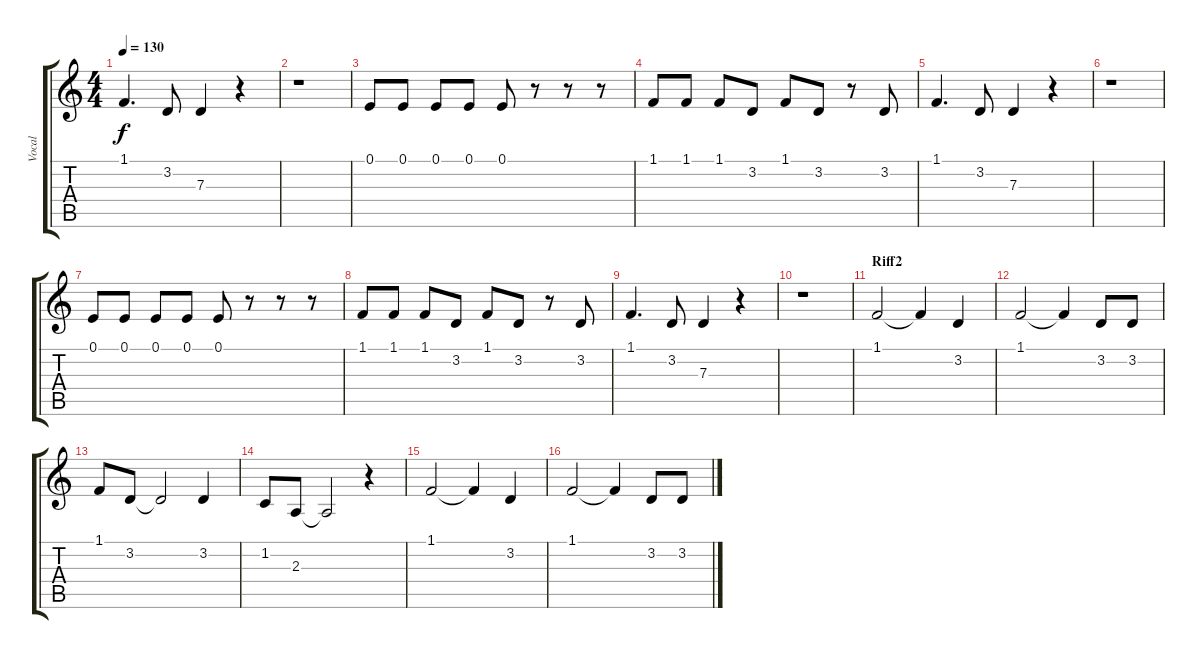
\track ("Vocal" "Vocal") {instrument synthbrass1}
\staff {score tabs}
\tuning (E4 B3 G3 D3 A2 E2) {hide}
\ts (4 4)
\tempo 130
\clef g2
\ks c
1.1.4{d dy f} 3.2.8 7.3.4 r.4 |
r.1 |
0.1.8 0.1.8 0.1.8 0.1.8 0.1.8 r.8 r.8 r.8 |
1.1.8 1.1.8 1.1.8 3.2.8 1.1.8 3.2.8 r.8 3.2.8 |
1.1.4{d} 3.2.8 7.3.4 r.4 |
r.1 |
0.1.8 0.1.8 0.1.8 0.1.8 0.1.8 r.8 r.8 r.8 |
1.1.8 1.1.8 1.1.8 3.2.8 1.1.8 3.2.8 r.8 3.2.8 |
1.1.4{d} 3.2.8 7.3.4 r.4 |
r.1 |
\section ("" "Riff2")
1.1.2 1.1{t}.4 3.2.4 |
1.1.2 1.1{t}.4 3.2.8 3.2.8 |
1.1.8 3.2.8 3.2{t}.2 3.2.4 |
1.2.8 2.3.8 2.3{t}.2 r.4 |
1.1.2 1.1{t}.4 3.2.4 |
1.1.2 1.1{t}.4 3.2.8 3.2.8
